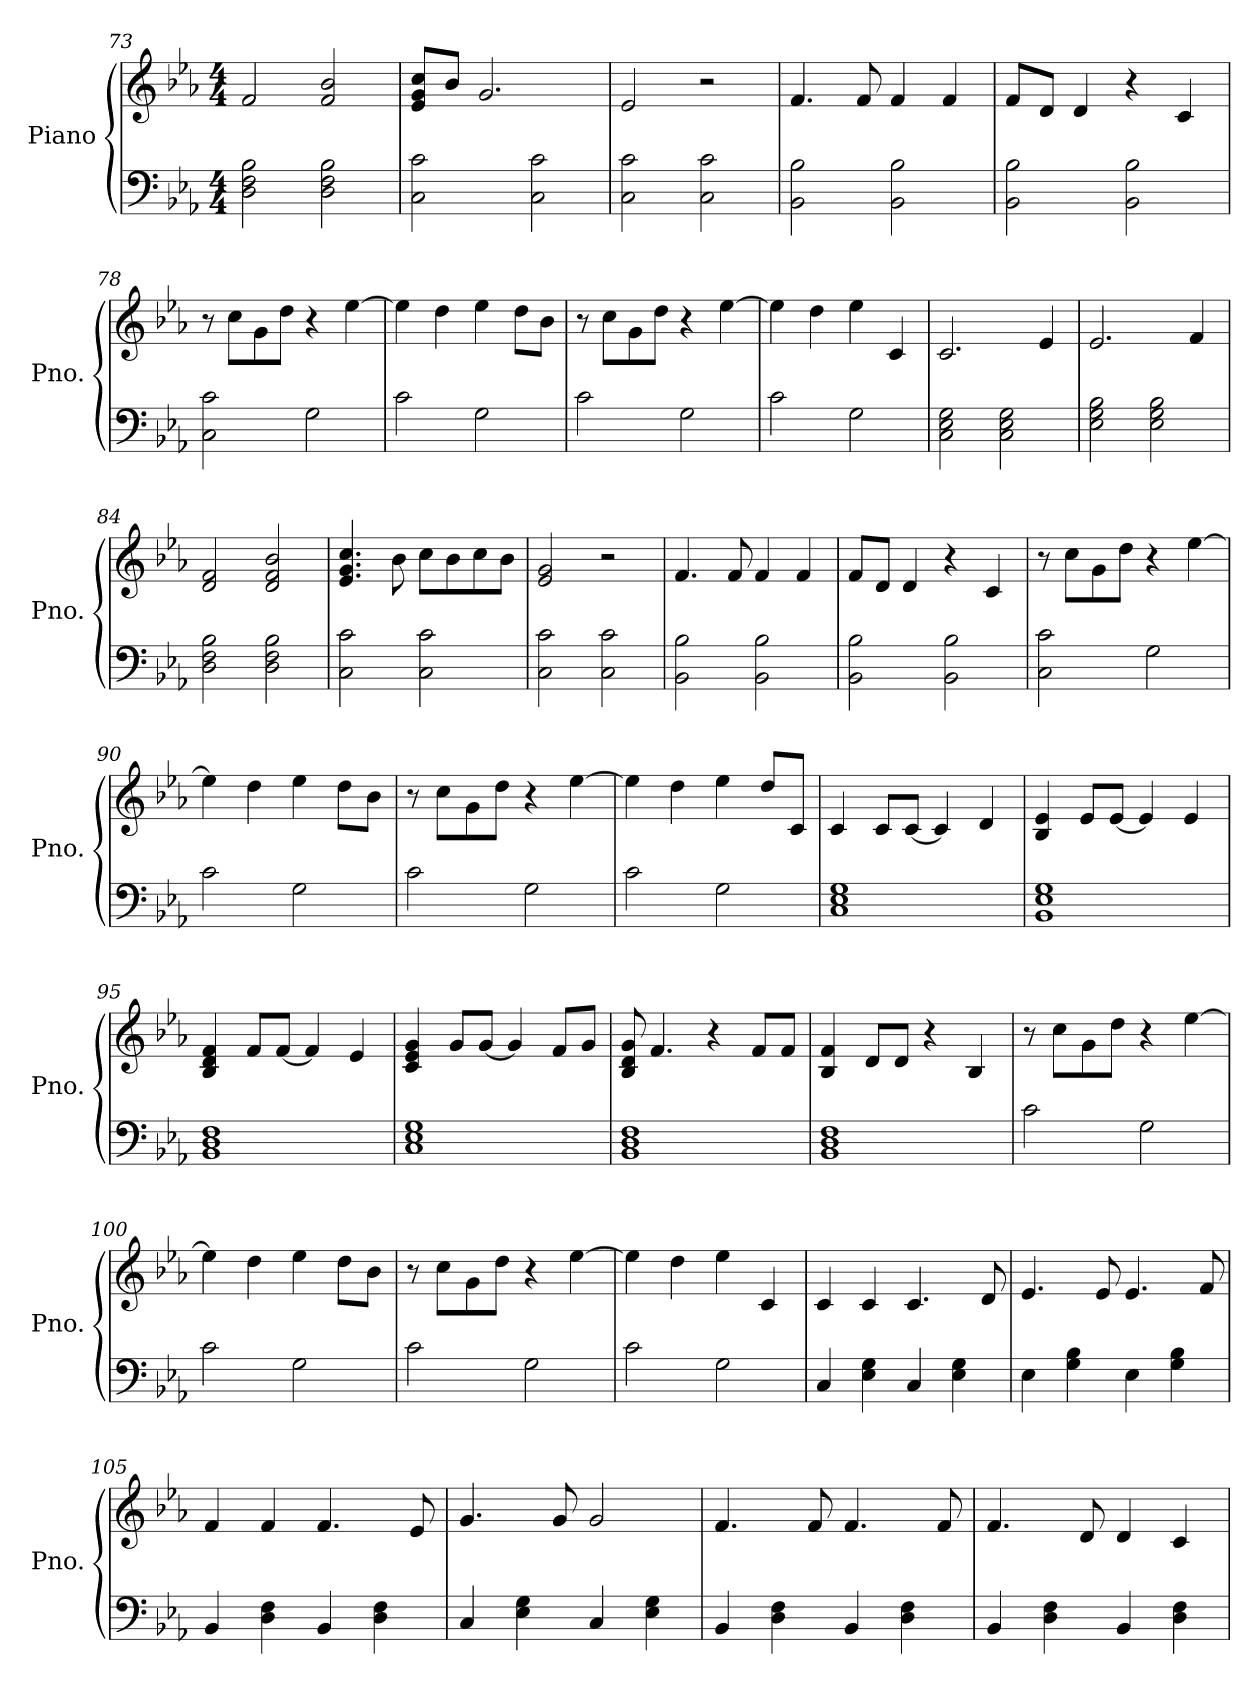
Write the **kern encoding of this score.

**kern	**kern
*part1	*part1
*staff2	*staff1
*I"Piano	*
*I'Pno.	*
!!LO:PB:g=z
*clefF4	*clefG2
*k[b-e-a-]	*k[b-e-a-]
*M4/4	*M4/4
=73	=73
2D\ 2F\ 2B-\	2f/
2D\ 2F\ 2B-\	2f/ 2b-/
=74	=74
2C\ 2c\	8e-/ 8g/ 8cc/L
.	8b-/J
.	2.g/
2C\ 2c\	.
=75	=75
2C\ 2c\	2e-/
2C\ 2c\	2r
=76	=76
2BB-\ 2B-\	4.f/
.	8f/
2BB-\ 2B-\	4f/
.	4f/
=77	=77
2BB-\ 2B-\	8f/L
.	8d/J
.	4d/
2BB-\ 2B-\	4r
.	4c/
!!LO:LB:g=z
=78	=78
2C\ 2c\	8r
.	8cc\L
.	8g\
.	8dd\J
2G\	4r
.	[4ee-\
=79	=79
2c\	4ee-\]
.	4dd\
2G\	4ee-\
.	8dd\L
.	8b-\J
=80	=80
2c\	8r
.	8cc\L
.	8g\
.	8dd\J
2G\	4r
.	[4ee-\
=81	=81
2c\	4ee-\]
.	4dd\
2G\	4ee-\
.	4c/
=82	=82
2C\ 2E-\ 2G\	2.c/
2C\ 2E-\ 2G\	.
.	4e-/
!!LO:LB:g=z
=83	=83
2E-\ 2G\ 2B-\	2.e-/
2E-\ 2G\ 2B-\	.
.	4f/
=84	=84
2D\ 2F\ 2B-\	2d/ 2f/
2D\ 2F\ 2B-\	2d/ 2f/ 2b-/
=85	=85
2C\ 2c\	4.e-/ 4.g/ 4.cc/
.	8b-\
2C\ 2c\	8cc\L
.	8b-\
.	8cc\
.	8b-\J
=86	=86
2C\ 2c\	2e-/ 2g/
2C\ 2c\	2r
=87	=87
2BB-\ 2B-\	4.f/
.	8f/
2BB-\ 2B-\	4f/
.	4f/
!!LO:LB:g=z
=88	=88
2BB-\ 2B-\	8f/L
.	8d/J
.	4d/
2BB-\ 2B-\	4r
.	4c/
=89	=89
2C\ 2c\	8r
.	8cc\L
.	8g\
.	8dd\J
2G\	4r
.	[4ee-\
=90	=90
2c\	4ee-\]
.	4dd\
2G\	4ee-\
.	8dd\L
.	8b-\J
=91	=91
2c\	8r
.	8cc\L
.	8g\
.	8dd\J
2G\	4r
.	[4ee-\
!!LO:LB:g=z
=92	=92
2c\	4ee-\]
.	4dd\
2G\	4ee-\
.	8dd/L
.	8c/J
=93	=93
1C 1E- 1G	4c/
.	8c/L
.	[8c/J
.	4c/]
.	4d/
=94	=94
1BB- 1E- 1G	4B-/ 4e-/
.	8e-/L
.	[8e-/J
.	4e-/]
.	4e-/
=95	=95
1BB- 1D 1F	4B-/ 4d/ 4f/
.	8f/L
.	[8f/J
.	4f/]
.	4e-/
!!LO:LB:g=z
=96	=96
1C 1E- 1G	4c/ 4e-/ 4g/
.	8g/L
.	[8g/J
.	4g/]
.	8f/L
.	8g/J
=97	=97
1BB- 1D 1F	8B-/ 8d/ 8g/
.	4.f/
.	4r
.	8f/L
.	8f/J
=98	=98
1BB- 1D 1F	4B-/ 4f/
.	8d/L
.	8d/J
.	4r
.	4B-/
=99	=99
2c\	8r
.	8cc\L
.	8g\
.	8dd\J
2G\	4r
.	[4ee-\
!!LO:PB:g=z
=100	=100
2c\	4ee-\]
.	4dd\
2G\	4ee-\
.	8dd\L
.	8b-\J
=101	=101
2c\	8r
.	8cc\L
.	8g\
.	8dd\J
2G\	4r
.	[4ee-\
=102	=102
2c\	4ee-\]
.	4dd\
2G\	4ee-\
.	4c/
=103	=103
4C/	4c/
4E-\ 4G\	4c/
4C/	4.c/
4E-\ 4G\	.
.	8d/
!!LO:LB:g=z
=104	=104
4E-\	4.e-/
4G\ 4B-\	.
.	8e-/
4E-\	4.e-/
4G\ 4B-\	.
.	8f/
=105	=105
4BB-/	4f/
4D\ 4F\	4f/
4BB-/	4.f/
4D\ 4F\	.
.	8e-/
=106	=106
4C/	4.g/
4E-\ 4G\	.
.	8g/
4C/	2g/
4E-\ 4G\	.
=107	=107
4BB-/	4.f/
4D\ 4F\	.
.	8f/
4BB-/	4.f/
4D\ 4F\	.
.	8f/
!!LO:LB:g=z
=108	=108
4BB-/	4.f/
4D\ 4F\	.
.	8d/
4BB-/	4d/
4D\ 4F\	4c/
=	=
*-	*-
